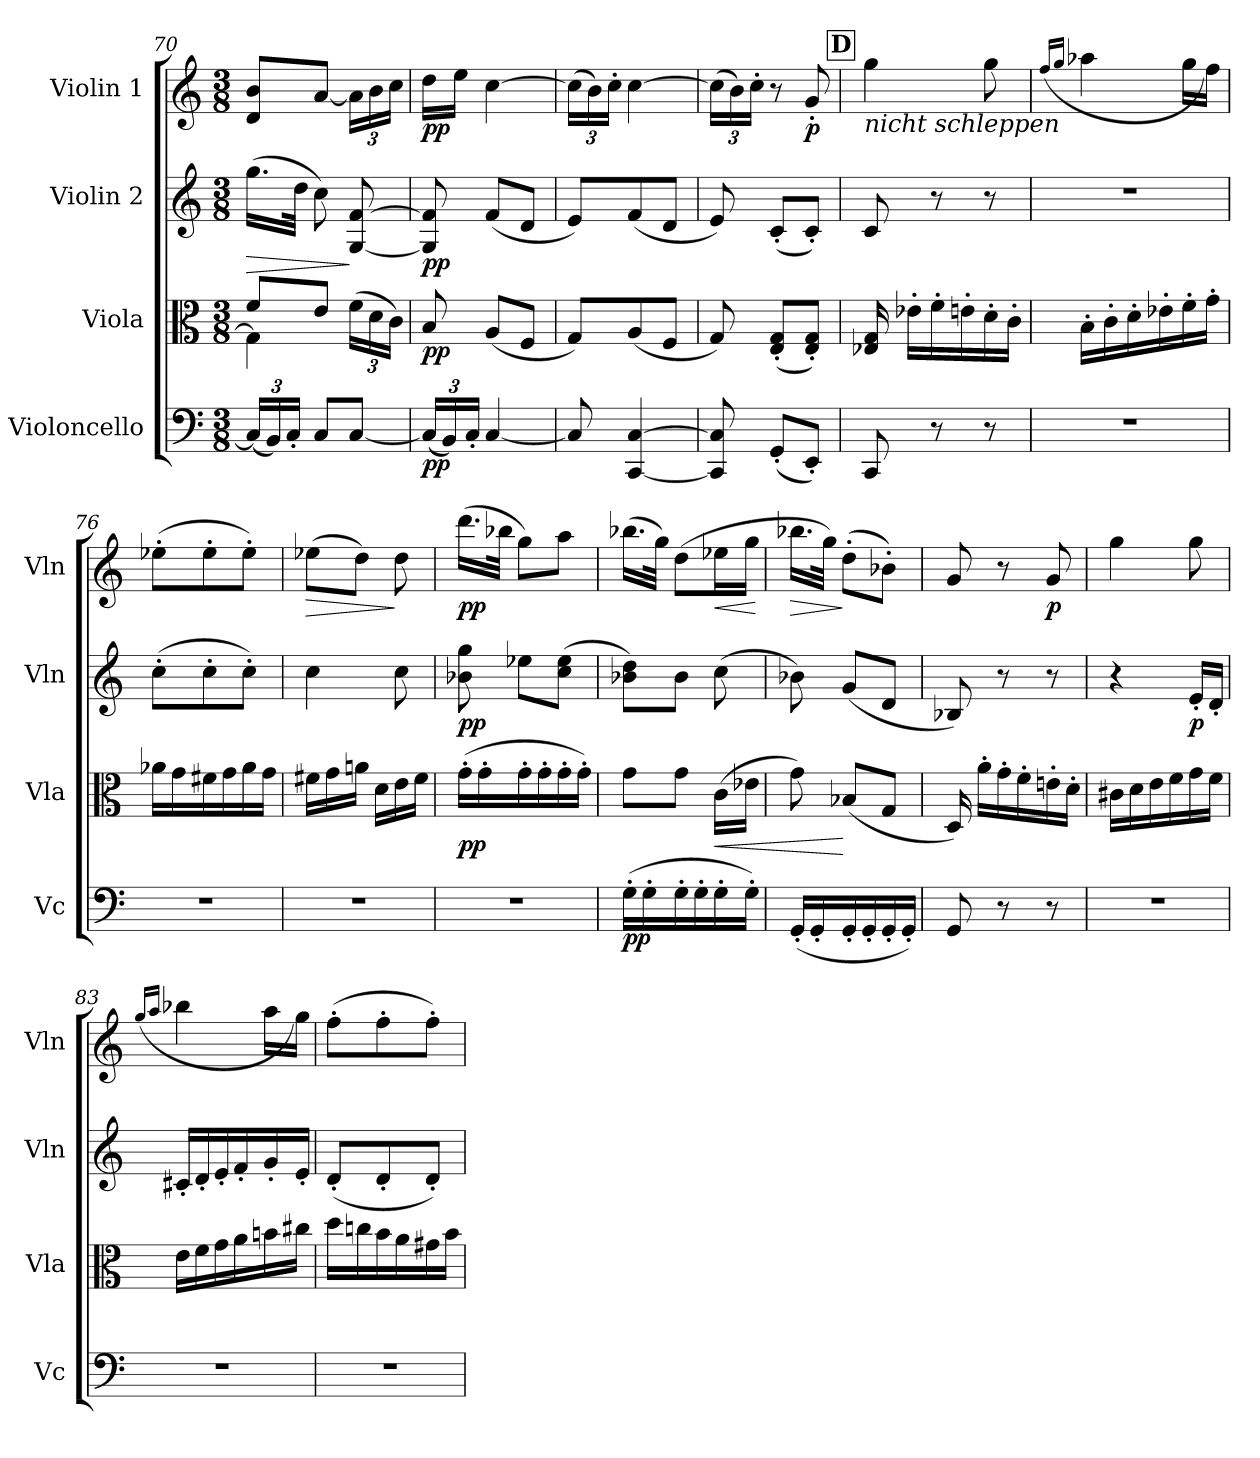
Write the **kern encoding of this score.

**kern	**dynam	**kern	**dynam	**kern	**dynam	**kern	**dynam
*part4	*part4	*part3	*part3	*part2	*part2	*part1	*part1
*staff4	*staff4	*staff3	*staff3	*staff2	*staff2	*staff1	*staff1
*I"Violoncello	*	*I"Viola	*	*I"Violin 2	*	*I"Violin 1	*
*I'Vc	*	*I'Vla	*	*I'Vln	*	*I'Vln	*
*clefF4	*	*clefC3	*	*clefG2	*	*clefG2	*
*k[]	*	*k[]	*	*k[]	*	*k[]	*
*M3/8	*	*M3/8	*	*M3/8	*	*M3/8	*
=70	=70	=70	=70	=70	=70	=70	=70
*	*	*^	*	*	*	*	*
!	!	!	!	!	!	!LO:HP:b	!	!
(24C/LL]	.	8f/L	4G\]	.	(16.gg\LL	>	8d/ 8b/L	.
24BB/)	.	.	.	.	.	.	.	.
24C'/JJ	.	.	.	.	.	.	.	.
.	.	.	.	.	32dd\JJk	.	.	.
8C/L	.	8e/J	.	.	8cc\)	.	[8a/J	.
*	*	*Xbrackettup	*	*	*	*	*Xbrackettup	*
[8C/J	.	(24f\LL	8ryy	.	[8G/ [8f/	]	24a\LL]	.
.	.	24d\	.	.	.	.	24b\	.
.	.	24c\JJ)	.	.	.	.	24cc\JJ	.
*	*	*v	*v	*	*	*	*	*
=71	=71	=71	=71	=71	=71	=71	=71
!	!LO:DY:b	!	!LO:DY:b	!	!LO:DY:b	!	!LO:DY:b
(24C/LL]	pp	8B/	pp	8G/] 8f/]	pp	16dd\LL	pp
24BB/)	.	.	.	.	.	.	.
.	.	.	.	.	.	16ee\JJ	.
24C'/JJ	.	.	.	.	.	.	.
[4C/	.	(8A/L	.	(8f/L	.	[4cc\	.
.	.	8F/J	.	8d/J	.	.	.
=72	=72	=72	=72	=72	=72	=72	=72
*	*	*	*	*	*	*brackettup	*
8C/]	.	8G/L)	.	8e/L)	.	(24cc\LL]	.
.	.	.	.	.	.	24b\)	.
.	.	.	.	.	.	24cc'\JJ	.
[4CC/ [4C/	.	(8A/	.	(8f/	.	[4cc\	.
.	.	8F/J	.	8d/J	.	.	.
=73	=73	=73	=73	=73	=73	=73	=73
8CC/] 8C/]	.	8G/)	.	8e/)	.	(24cc\LL]	.
.	.	.	.	.	.	24b\)	.
.	.	.	.	.	.	24cc'\JJ	.
(8GG'/L	.	(8E/' 8G/'L	.	(8c'/L	.	8r	.
!	!	!	!	!	!	!	!LO:DY:b
8EE'/J)	.	8E/' 8G/'J)	.	8c'/J)	.	8g'/	p
!!LO:REH:place=s1:a:B:cj:fs=14:t=D
=74	=74	=74	=74	=74	=74	=74	=74
!	!	!	!	!	!	!LO:TX:b:i:t=nicht schleppen	!
8CC/	.	16E-X/ 16G/	.	8c/	.	4gg\	.
.	.	16e-X'\LL	.	.	.	.	.
8r	.	16f'\	.	8r	.	.	.
.	.	16en'\	.	.	.	.	.
8r	.	16d'\	.	8r	.	8gg\	.
.	.	16c'\JJ	.	.	.	.	.
!!LO:PB:g=z
=75	=75	=75	=75	=75	=75	=75	=75
.	.	.	.	.	.	(>16qff/LL	.
.	.	.	.	.	.	16qgg/JJ	.
4.r	.	16B'\LL	.	4.r	.	4aa-X\	.
.	.	16c'\	.	.	.	.	.
.	.	16d'\	.	.	.	.	.
.	.	16e-X'\	.	.	.	.	.
.	.	16f'\	.	.	.	16gg\LL	.
.	.	16g'\JJ	.	.	.	16ff\JJ)	.
=76	=76	=76	=76	=76	=76	=76	=76
4.r	.	16a-X\LL	.	(8cc'\L	.	(8ee-X'\L	.
.	.	16g\	.	.	.	.	.
.	.	16f#X\	.	8cc'\	.	8ee-'\	.
.	.	16g\	.	.	.	.	.
.	.	16a-\	.	8cc'\J)	.	8ee-'\J)	.
.	.	16g\JJ	.	.	.	.	.
=77	=77	=77	=77	=77	=77	=77	=77
!	!	!	!	!	!	!	!LO:HP:b
4.r	.	16f#X\LL	.	4cc\	.	(8ee-X\L	>
.	.	16g\	.	.	.	.	.
.	.	16an\JJ	.	.	.	8dd\J)	.
.	.	16d\LL	.	.	.	.	.
.	.	16e\	.	8cc\	.	8dd\	]
.	.	16f#\JJ	.	.	.	.	.
=78	=78	=78	=78	=78	=78	=78	=78
!	!	!	!LO:DY:b	!	!LO:DY:b	!	!LO:DY:b
4.r	.	(16g'\LL	pp	8b-X\ 8gg\	pp	(16.ddd\LL	pp
.	.	16g'\	.	.	.	.	.
.	.	.	.	.	.	32bb-X\JJk	.
.	.	16g'\	.	8ee-X\L	.	8gg\L)	.
.	.	16g'\	.	.	.	.	.
.	.	16g'\	.	(8cc\ 8ee-\J	.	8aa\J	.
.	.	16g'\JJ)	.	.	.	.	.
=79	=79	=79	=79	=79	=79	=79	=79
!	!LO:DY:b	!	!	!	!	!	!
(16G'\LL	pp	8g\L	.	8b-X\ 8dd\L)	.	(16.bb-X\LL	.
16G'\	.	.	.	.	.	.	.
.	.	.	.	.	.	32gg\JJk)	.
16G'\	.	8g\J	.	8b-\J	.	(8dd\L	.
16G'\	.	.	.	.	.	.	.
!	!	!	!LO:HP:b	!	!	!	!LO:HP:b
16G'\	.	(16c\LL	<	(8cc\	.	16ee-X\L	<
16G'\JJ)	.	16e-X\JJ	.	.	.	16gg\JJ	.
.	.	.	.	.	.	.	[
!!LO:LB:g=z
=80	=80	=80	=80	=80	=80	=80	=80
!	!	!	!	!	!	!	!LO:HP:b
(16GG'/LL	.	8g\)	.	8b-X\)	.	16.bb-X\LL	>
16GG'/	.	.	.	.	.	.	.
.	.	.	.	.	.	32gg\JJk)	.
16GG'/	.	(8B-X/L	[	(8g/L	.	(8dd'\L	]
16GG'/	.	.	.	.	.	.	.
16GG'/	.	8G/J	.	8d/J	.	8b-X'\J)	.
16GG'/JJ)	.	.	.	.	.	.	.
!!LO:LB:g=z
=81	=81	=81	=81	=81	=81	=81	=81
8GG/	.	16D/)	.	8B-X/)	.	8g/	.
.	.	16a'\LL	.	.	.	.	.
8r	.	16g'\	.	8r	.	8r	.
.	.	16f'\	.	.	.	.	.
!	!	!	!	!	!	!	!LO:DY:b
8r	.	16en'\	.	8r	.	8g/	p
.	.	16d'\JJ	.	.	.	.	.
=82	=82	=82	=82	=82	=82	=82	=82
4.r	.	16c#X\LL	.	4r	.	4gg\	.
.	.	16d\	.	.	.	.	.
.	.	16e\	.	.	.	.	.
.	.	16f\	.	.	.	.	.
!	!	!	!	!	!LO:DY:b	!	!
.	.	16g\	.	16e'/LL	p	8gg\	.
.	.	16f\JJ	.	16d'/JJ	.	.	.
=83	=83	=83	=83	=83	=83	=83	=83
.	.	.	.	.	.	(>16qgg/LL	.
.	.	.	.	.	.	16qaa/JJ	.
4.r	.	16e\LL	.	16c#X'/LL	.	4bb-X\	.
.	.	16f\	.	16d'/	.	.	.
.	.	16g\	.	16e'/	.	.	.
.	.	16a\	.	16f'/	.	.	.
.	.	16bn\	.	16g'/	.	16aa\LL	.
.	.	16cc#X\JJ	.	16e'/JJ	.	16gg\JJ)	.
=84	=84	=84	=84	=84	=84	=84	=84
4.r	.	16dd\LL	.	(8d'/L	.	(8ff'\L	.
.	.	16ccn\	.	.	.	.	.
.	.	16b\	.	8d'/	.	8ff'\	.
.	.	16a\	.	.	.	.	.
.	.	16g#X\	.	8d'/J)	.	8ff'\J)	.
.	.	16b\JJ	.	.	.	.	.
=	=	=	=	=	=	=	=
*-	*-	*-	*-	*-	*-	*-	*-
